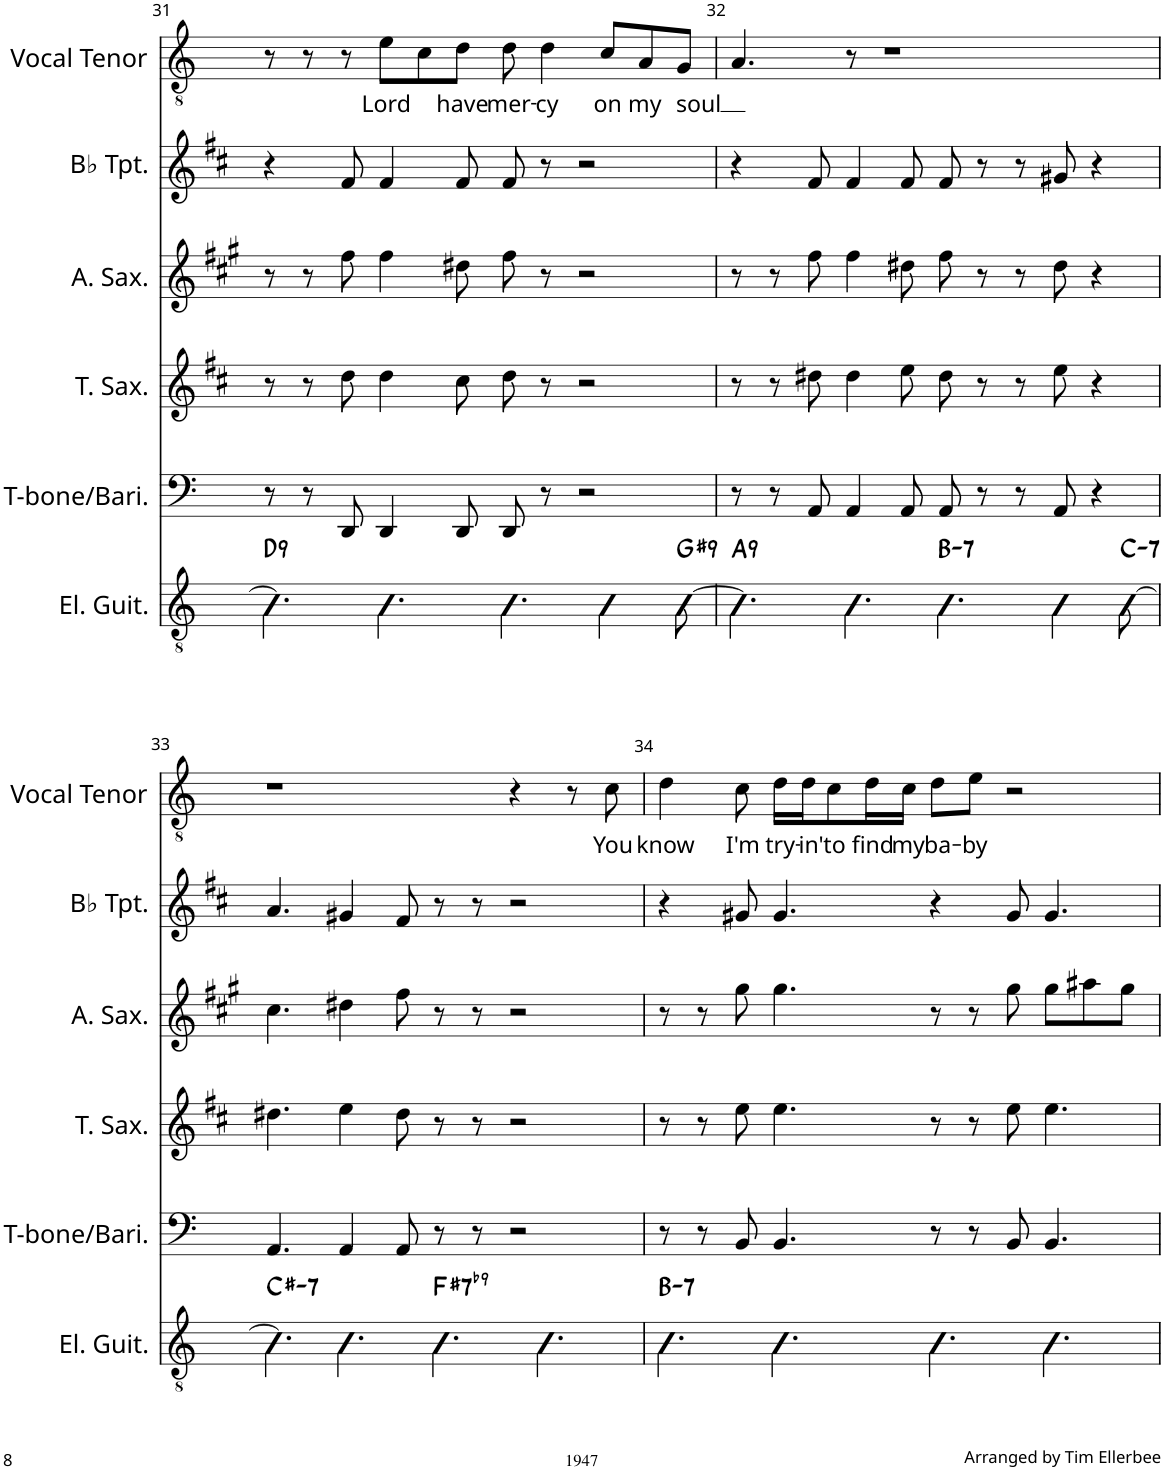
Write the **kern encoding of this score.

**kern	**harte	**kern	**kern	**kern	**kern	**kern	**text
*part6	*part6	*part5	*part4	*part3	*part2	*part1	*part1
*staff6	*	*staff5	*staff4	*staff3	*staff2	*staff1	*staff1
*I"Electric Guitar	*	*I"T-bone/Bari	*I"Tenor Saxophone	*I"Alto Saxophone	*I"Bb Trumpet	*I"Vocal Tenor	*
*I'El. Guit.	*	*I'T-bone/Bari.	*I'T. Sax.	*I'A. Sax.	*I'Bb Tpt.	*I'Vocal Tenor	*
!!LO:PB:g=z
*clefGv2	*	*clefF4	*clefG2	*clefG2	*clefG2	*clefGv2	*
*	*	*	*Trd8c14	*Trd5c9	*Trd1c2	*Trd1c2	*
*k[]	*	*k[]	*k[f#c#]	*k[f#c#g#]	*k[f#c#]	*k[]	*
*M12/8	*	*M12/8	*M12/8	*M12/8	*M12/8	*M12/8	*
=31	=31	=31	=31	=31	=31	=31	=31
!	!LO:H:kt=9	!	!	!	!	!	!
4.B\]	D:9	8r	8r	8r	4r	8r	.
.	.	8r	8r	8r	.	8r	.
.	.	8DD/	8dd\	8ff#\	8f#/	8r	.
!	!	!	!	!	!	!	!LO:LY:b
4.B\	.	4DD/	4dd\	4ff#\	4f#/	8e\L	Lord
.	.	.	.	.	.	8c\	.
!	!	!	!	!	!	!	!LO:LY:b
.	.	8DD/	8cc#\	8dd#X\	8f#/	8d\J	have
!	!	!	!	!	!	!	!LO:LY:b
4.B\	.	8DD/	8dd\	8ff#\	8f#/	8d\	mer-
!	!	!	!	!	!	!	!LO:LY:b
.	.	8r	8r	8r	8r	4d\	-cy
.	.	2r	2r	2r	2r	.	.
!	!	!	!	!	!	!	!LO:LY:b
4B\	.	.	.	.	.	8c/L	on
!	!	!	!	!	!	!	!LO:LY:b
.	.	.	.	.	.	8A/	my
!	!LO:H:kt=9	!	!	!	!	!	!LO:LY:b
[8Bn\	G#:9	.	.	.	.	8G/J	soul
=32	=32	=32	=32	=32	=32	=32	=32
!	!LO:H:kt=9	!	!	!	!	!	!
4.B\]	A:9	8r	8r	8r	4r	4.A/	.
.	.	8r	8r	8r	.	.	.
.	.	8AA/	8dd#X\	8ff#\	8f#/	.	.
4.B\	.	4AA/	4dd#\	4ff#\	4f#/	8r	.
.	.	.	.	.	.	1r	.
.	.	8AA/	8ee\	8dd#X\	8f#/	.	.
!	!LO:H:kt=7	!	!	!	!	!	!
4.B\	B:min7	8AA/	8dd#\	8ff#\	8f#/	.	.
.	.	8r	8r	8r	8r	.	.
.	.	8r	8r	8r	8r	.	.
4B\	.	8AA/	8ee\	8dd#\	8g#X/	.	.
.	.	4r	4r	4r	4r	.	.
!	!LO:H:kt=7	!	!	!	!	!	!
[8Bn\	C:min7	.	.	.	.	.	.
!!LO:LB:g=z
=33	=33	=33	=33	=33	=33	=33	=33
!	!LO:H:kt=7	!	!	!	!	!	!
4.B\]	C#:min7	4.AA/	4.dd#X\	4.cc#\	4.a/	1r	.
4.B\	.	4AA/	4ee\	4dd#X\	4g#X/	.	.
.	.	8AA/	8dd#\	8ff#\	8f#/	.	.
!	!LO:H:kt=7	!	!	!	!	!	!
4.B\	F#:7(b9)	8r	8r	8r	8r	.	.
.	.	8r	8r	8r	8r	.	.
.	.	2r	2r	2r	2r	4r	.
4.B\	.	.	.	.	.	.	.
.	.	.	.	.	.	8r	.
!	!	!	!	!	!	!	!LO:LY:b
.	.	.	.	.	.	8c\	You
=34	=34	=34	=34	=34	=34	=34	=34
!	!LO:H:kt=7	!	!	!	!	!	!LO:LY:b
4.B\	B:min7	8r	8r	8r	4r	4d\	know
.	.	8r	8r	8r	.	.	.
!	!	!	!	!	!	!	!LO:LY:b
.	.	8BB/	8ee\	8gg#\	8g#X/	8c\	I'm
!	!	!	!	!	!	!	!LO:LY:b
4.B\	.	4.BB/	4.ee\	4.gg#\	4.g#/	16d\LL	try-
!	!	!	!	!	!	!	!LO:LY:b
.	.	.	.	.	.	16d\J	-in'
!	!	!	!	!	!	!	!LO:LY:b
.	.	.	.	.	.	8c\	to
!	!	!	!	!	!	!	!LO:LY:b
.	.	.	.	.	.	16d\L	find
!	!	!	!	!	!	!	!LO:LY:b
.	.	.	.	.	.	16c\JJ	my
!	!	!	!	!	!	!	!LO:LY:b
4.B\	.	8r	8r	8r	4r	8d\L	ba-
!	!	!	!	!	!	!	!LO:LY:b
.	.	8r	8r	8r	.	8e\J	-by
.	.	8BB/	8ee\	8gg#\	8g#/	2r	.
4.B\	.	4.BB/	4.ee\	8gg#\L	4.g#/	.	.
.	.	.	.	8aa#X\	.	.	.
.	.	.	.	8gg#\J	.	.	.
=	=	=	=	=	=	=	=
*-	*-	*-	*-	*-	*-	*-	*-
